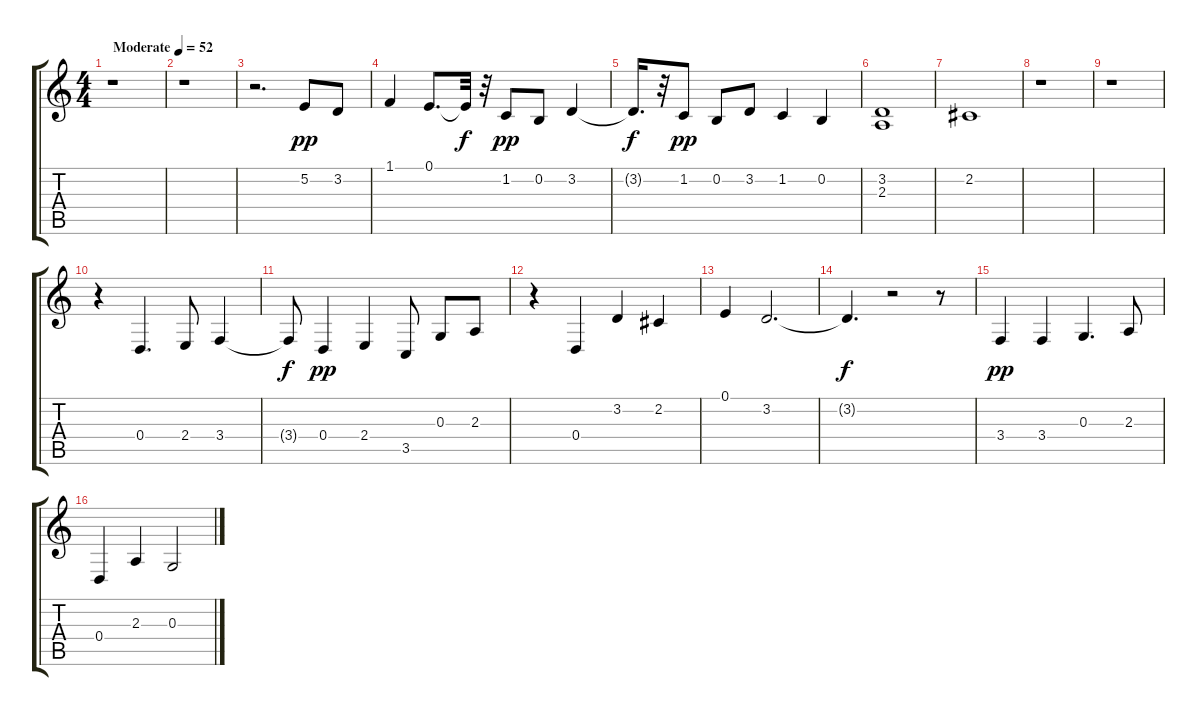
\track "" {instrument stringensemble1}
\staff {score tabs}
\tuning (E4 B3 G3 D3 A2 E2) {hide}
\ts (4 4)
\tempo (52 "Moderate")
\clef g2
\ks c
r.1{dy pp instrument stringensemble1} |
r.1 |
r.2{d} 5.2.8 3.2.8 |
1.1.4 0.1.8{d} 0.1{t}.32{dy f} r.32 1.2.8{dy pp} 0.2.8 3.2.4 |
3.2{t}.16{d dy f} r.32 1.2.8{dy pp} 0.2.8 3.2.8 1.2.4 0.2.4 |
(3.2 2.3).1 |
2.2.1 |
r.1 |
r.1 |
r.4 0.4.4{d} 2.4.8 3.4.4 |
3.4{t}.8{dy f} 0.4.4{dy pp} 2.4.4 3.5.8 0.3.8 2.3.8 |
r.4 0.4.4 3.2.4 2.2.4 |
0.1.4 3.2.2{d} |
3.2{t}.4{d dy f} r.2 r.8 |
3.4.4{dy pp} 3.4.4 0.3.4{d} 2.3.8 |
0.4.4 2.3.4 0.3.2
